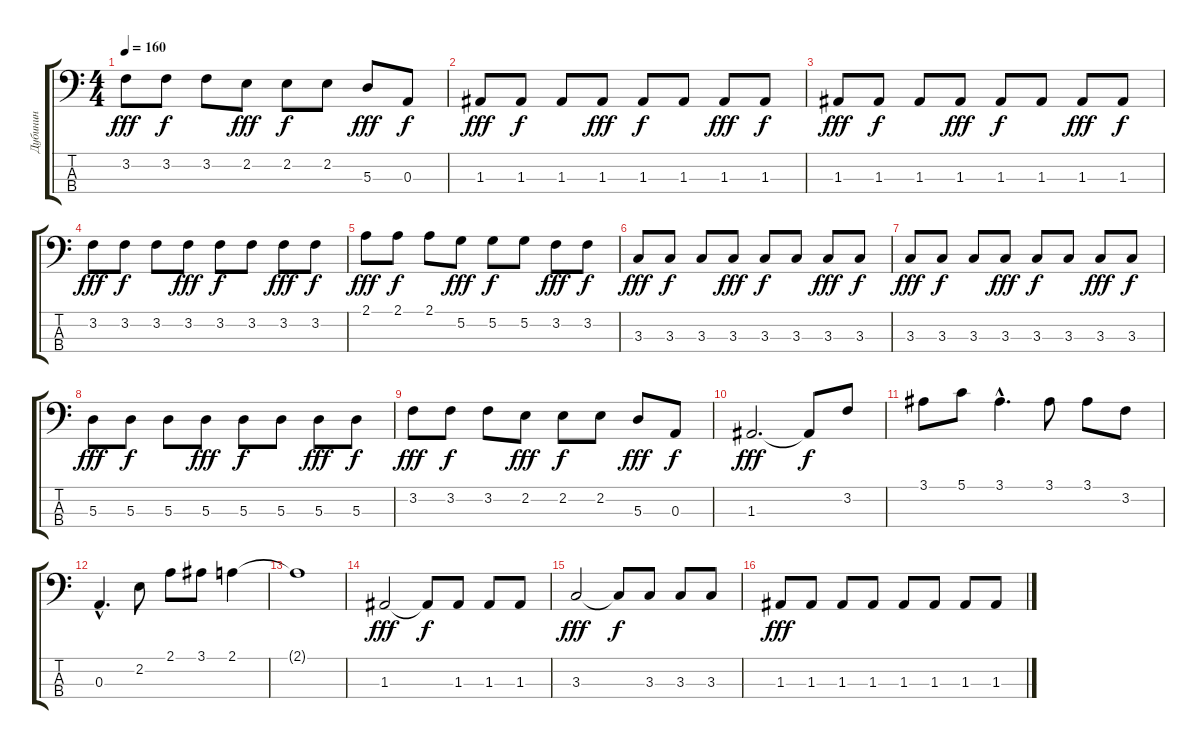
\track ("Дубинин" "Дубинин") {instrument electricbassfinger}
\staff {score tabs}
\tuning (G2 D2 A1 E1) {hide}
\ts (4 4)
\tempo 160
\clef f4
\ks c
3.2.8{dy fff} 3.2.8{dy f} 3.2.8 2.2.8{dy fff} 2.2.8{dy f} 2.2.8 5.3.8{dy fff} 0.3.8{dy f} |
1.3.8{dy fff} 1.3.8{dy f} 1.3.8 1.3.8{dy fff} 1.3.8{dy f} 1.3.8 1.3.8{dy fff} 1.3.8{dy f} |
1.3.8{dy fff} 1.3.8{dy f} 1.3.8 1.3.8{dy fff} 1.3.8{dy f} 1.3.8 1.3.8{dy fff} 1.3.8{dy f} |
3.2.8{dy fff} 3.2.8{dy f} 3.2.8 3.2.8{dy fff} 3.2.8{dy f} 3.2.8 3.2.8{dy fff} 3.2.8{dy f} |
2.1.8{dy fff} 2.1.8{dy f} 2.1.8 5.2.8{dy fff} 5.2.8{dy f} 5.2.8 3.2.8{dy fff} 3.2.8{dy f} |
3.3.8{dy fff} 3.3.8{dy f} 3.3.8 3.3.8{dy fff} 3.3.8{dy f} 3.3.8 3.3.8{dy fff} 3.3.8{dy f} |
3.3.8{dy fff} 3.3.8{dy f} 3.3.8 3.3.8{dy fff} 3.3.8{dy f} 3.3.8 3.3.8{dy fff} 3.3.8{dy f} |
5.3.8{dy fff} 5.3.8{dy f} 5.3.8 5.3.8{dy fff} 5.3.8{dy f} 5.3.8 5.3.8{dy fff} 5.3.8{dy f} |
3.2.8{dy fff} 3.2.8{dy f} 3.2.8 2.2.8{dy fff} 2.2.8{dy f} 2.2.8 5.3.8{dy fff} 0.3.8{dy f} |
1.3.2{d dy fff} 1.3{t}.8{dy f} 3.2.8 |
3.1.8 5.1.8 3.1{hac}.4{d} 3.1.8 3.1.8 3.2.8 |
0.3{hac}.4{d} 2.2.8 2.1.8 3.1.8 2.1.4 |
2.1{t}.1 |
1.3.2{dy fff} 1.3{t}.8{dy f} 1.3.8 1.3.8 1.3.8 |
3.3.2{dy fff} 3.3{t}.8{dy f} 3.3.8 3.3.8 3.3.8 |
1.3.8{dy fff} 1.3.8 1.3.8 1.3.8 1.3.8 1.3.8 1.3.8 1.3.8
